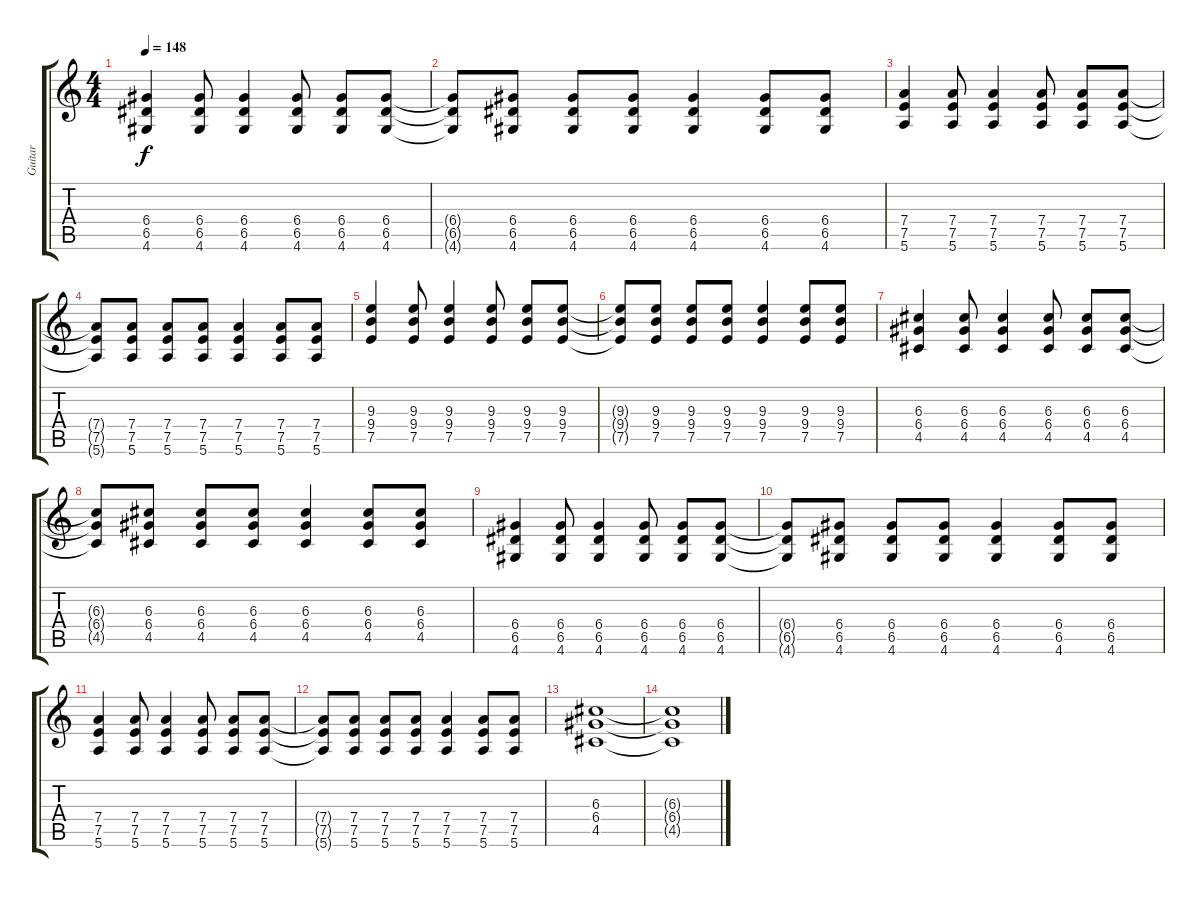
\track ("Guitar" "Guitar") {instrument electricguitarjazz}
\staff {score tabs}
\tuning (E4 B3 G3 D3 A2 E2) {hide}
\ts (4 4)
\tempo 148
\clef g2
\ks c
(6.4 6.5 4.6).4{dy f} (6.4 6.5 4.6).8 (6.4 6.5 4.6).4 (6.4 6.5 4.6).8 (6.4 6.5 4.6).8 (6.4 6.5 4.6).8 |
(6.4{t} 6.5{t} 4.6{t}).8 (6.4 6.5 4.6).8 (6.4 6.5 4.6).8 (6.4 6.5 4.6).8 (6.4 6.5 4.6).4 (6.4 6.5 4.6).8 (6.4 6.5 4.6).8 |
(7.4 7.5 5.6).4 (7.4 7.5 5.6).8 (7.4 7.5 5.6).4 (7.4 7.5 5.6).8 (7.4 7.5 5.6).8 (7.4 7.5 5.6).8 |
(7.4{t} 7.5{t} 5.6{t}).8 (7.4 7.5 5.6).8 (7.4 7.5 5.6).8 (7.4 7.5 5.6).8 (7.4 7.5 5.6).4 (7.4 7.5 5.6).8 (7.4 7.5 5.6).8 |
(9.3 9.4 7.5).4 (9.3 9.4 7.5).8 (9.3 9.4 7.5).4 (9.3 9.4 7.5).8 (9.3 9.4 7.5).8 (9.3 9.4 7.5).8 |
(9.3{t} 9.4{t} 7.5{t}).8 (9.3 9.4 7.5).8 (9.3 9.4 7.5).8 (9.3 9.4 7.5).8 (9.3 9.4 7.5).4 (9.3 9.4 7.5).8 (9.3 9.4 7.5).8 |
(6.3 6.4 4.5).4 (6.3 6.4 4.5).8 (6.3 6.4 4.5).4 (6.3 6.4 4.5).8 (6.3 6.4 4.5).8 (6.3 6.4 4.5).8 |
(6.3{t} 6.4{t} 4.5{t}).8 (6.3 6.4 4.5).8 (6.3 6.4 4.5).8 (6.3 6.4 4.5).8 (6.3 6.4 4.5).4 (6.3 6.4 4.5).8 (6.3 6.4 4.5).8 |
(6.4 6.5 4.6).4 (6.4 6.5 4.6).8 (6.4 6.5 4.6).4 (6.4 6.5 4.6).8 (6.4 6.5 4.6).8 (6.4 6.5 4.6).8 |
(6.4{t} 6.5{t} 4.6{t}).8 (6.4 6.5 4.6).8 (6.4 6.5 4.6).8 (6.4 6.5 4.6).8 (6.4 6.5 4.6).4 (6.4 6.5 4.6).8 (6.4 6.5 4.6).8 |
(7.4 7.5 5.6).4 (7.4 7.5 5.6).8 (7.4 7.5 5.6).4 (7.4 7.5 5.6).8 (7.4 7.5 5.6).8 (7.4 7.5 5.6).8 |
(7.4{t} 7.5{t} 5.6{t}).8 (7.4 7.5 5.6).8 (7.4 7.5 5.6).8 (7.4 7.5 5.6).8 (7.4 7.5 5.6).4 (7.4 7.5 5.6).8 (7.4 7.5 5.6).8 |
(6.3 6.4 4.5).1 |
(6.3{t} 6.4{t} 4.5{t}).1
